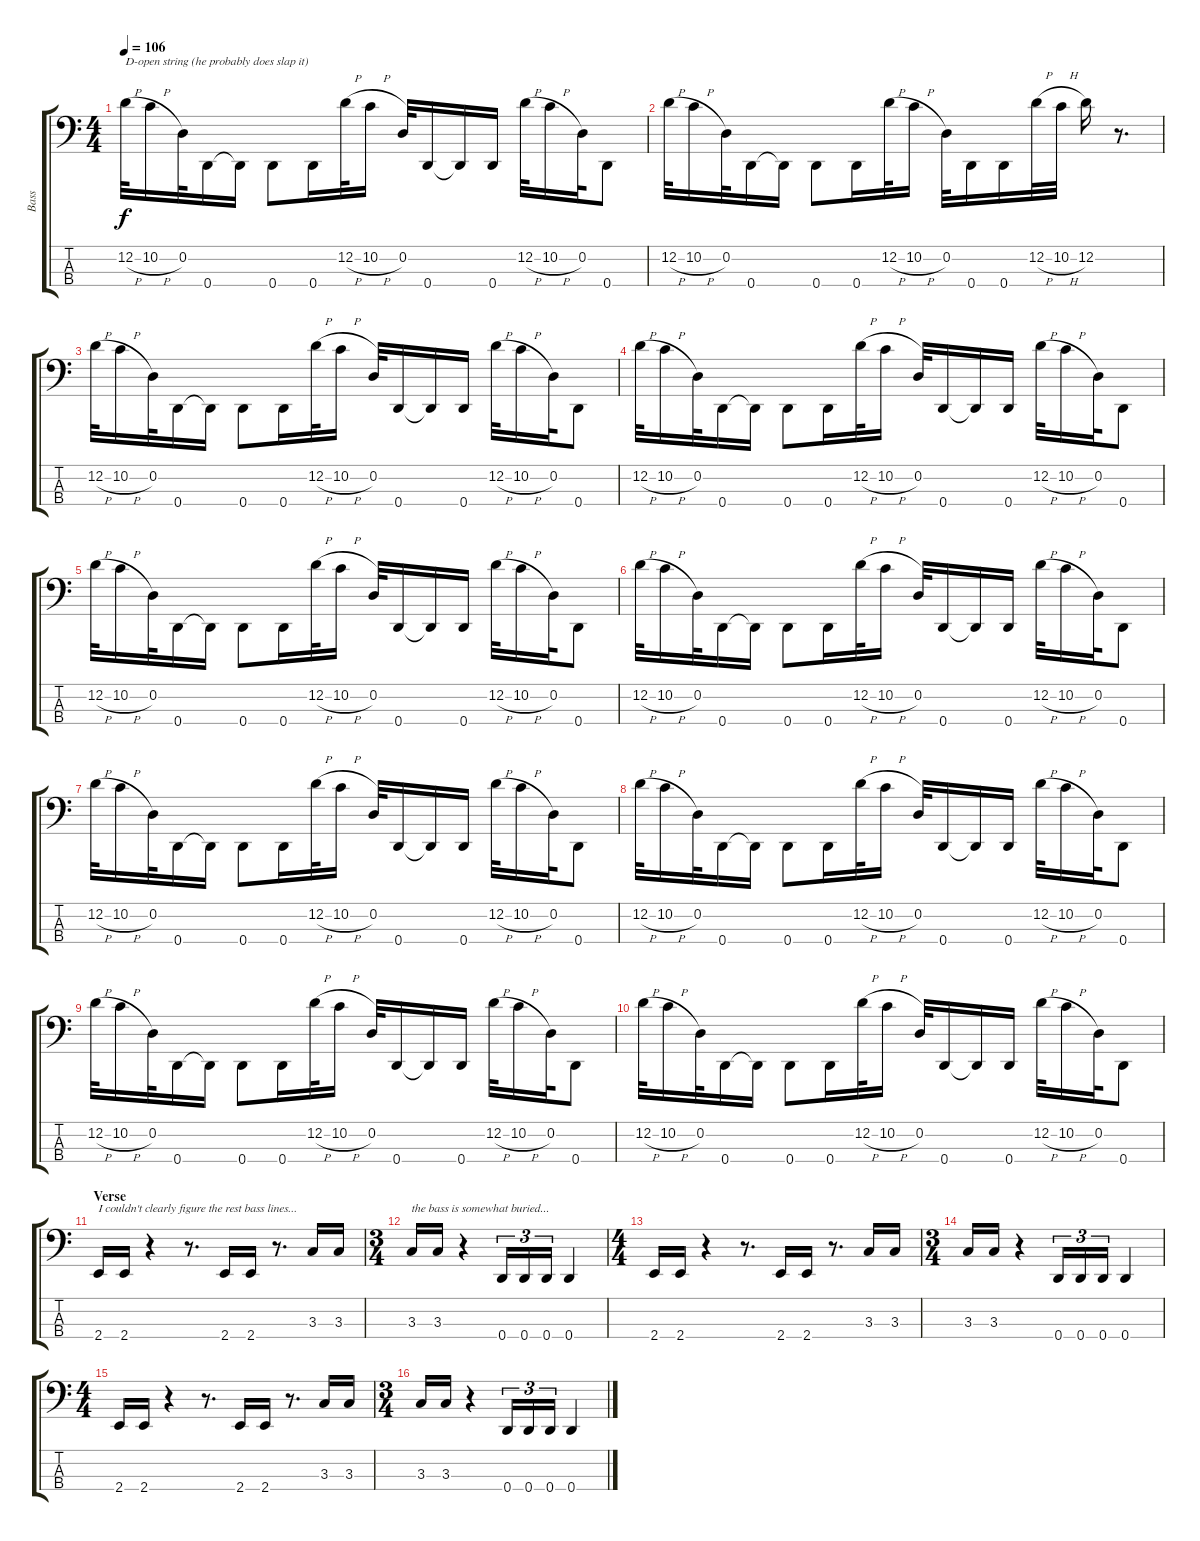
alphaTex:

\track ("Bass" "Bass") {instrument electricbassfinger}
\staff {score tabs}
\tuning (G2 D2 A1 D1) {hide}
\ts (4 4)
\tempo 106
\clef f4
\ks c
12.2{h}.32{txt "D-open string (he probably does slap it)" dy f} 10.2{h}.16 0.2.32 0.4.16 0.4{t}.16 0.4.8 0.4.16 12.2{h}.32 10.2{h}.16 0.2.32 0.4.16 0.4{t}.16 0.4.16 12.2{h}.32 10.2{h}.16 0.2.32 0.4.8 |
12.2{h}.32 10.2{h}.16 0.2.32 0.4.16 0.4{t}.16 0.4.8 0.4.16 12.2{h}.32 10.2{h}.16 0.2.32 0.4.16 0.4.16 12.2{h}.32 10.2{h}.32 12.2.16 r.8{d} |
12.2{h}.32{volume 10} 10.2{h}.16 0.2.32 0.4.16 0.4{t}.16 0.4.8 0.4.16 12.2{h}.32 10.2{h}.16 0.2.32 0.4.16 0.4{t}.16 0.4.16 12.2{h}.32 10.2{h}.16 0.2.32 0.4.8 |
12.2{h}.32 10.2{h}.16 0.2.32 0.4.16 0.4{t}.16 0.4.8 0.4.16 12.2{h}.32 10.2{h}.16 0.2.32 0.4.16 0.4{t}.16 0.4.16 12.2{h}.32 10.2{h}.16 0.2.32 0.4.8 |
12.2{h}.32 10.2{h}.16 0.2.32 0.4.16 0.4{t}.16 0.4.8 0.4.16 12.2{h}.32 10.2{h}.16 0.2.32 0.4.16 0.4{t}.16 0.4.16 12.2{h}.32 10.2{h}.16 0.2.32 0.4.8 |
12.2{h}.32 10.2{h}.16 0.2.32 0.4.16 0.4{t}.16 0.4.8 0.4.16 12.2{h}.32 10.2{h}.16 0.2.32 0.4.16 0.4{t}.16 0.4.16 12.2{h}.32 10.2{h}.16 0.2.32 0.4.8 |
12.2{h}.32 10.2{h}.16 0.2.32 0.4.16 0.4{t}.16 0.4.8 0.4.16 12.2{h}.32 10.2{h}.16 0.2.32 0.4.16 0.4{t}.16 0.4.16 12.2{h}.32 10.2{h}.16 0.2.32 0.4.8 |
12.2{h}.32 10.2{h}.16 0.2.32 0.4.16 0.4{t}.16 0.4.8 0.4.16 12.2{h}.32 10.2{h}.16 0.2.32 0.4.16 0.4{t}.16 0.4.16 12.2{h}.32 10.2{h}.16 0.2.32 0.4.8 |
12.2{h}.32 10.2{h}.16 0.2.32 0.4.16 0.4{t}.16 0.4.8 0.4.16 12.2{h}.32 10.2{h}.16 0.2.32 0.4.16 0.4{t}.16 0.4.16 12.2{h}.32 10.2{h}.16 0.2.32 0.4.8 |
12.2{h}.32 10.2{h}.16 0.2.32 0.4.16 0.4{t}.16 0.4.8 0.4.16 12.2{h}.32 10.2{h}.16 0.2.32 0.4.16 0.4{t}.16 0.4.16 12.2{h}.32 10.2{h}.16 0.2.32 0.4.8 |
\section ("" "Verse")
2.4.16{txt "I couldn't clearly figure the rest bass lines..." volume 13 instrument electricbassfinger} 2.4.16 r.4 r.8{d} 2.4.16 2.4.16 r.8{d} 3.3.16 3.3.16 |
\ts (3 4)
3.3.16{txt "the bass is somewhat buried..."} 3.3.16 r.4 0.4.16{tu (3 2)} 0.4.16{tu (3 2)} 0.4.16{tu (3 2)} 0.4.4 |
\ts (4 4)
2.4.16 2.4.16 r.4 r.8{d} 2.4.16 2.4.16 r.8{d} 3.3.16 3.3.16 |
\ts (3 4)
3.3.16 3.3.16 r.4 0.4.16{tu (3 2)} 0.4.16{tu (3 2)} 0.4.16{tu (3 2)} 0.4.4 |
\ts (4 4)
2.4.16 2.4.16 r.4 r.8{d} 2.4.16 2.4.16 r.8{d} 3.3.16 3.3.16 |
\ts (3 4)
3.3.16 3.3.16 r.4 0.4.16{tu (3 2)} 0.4.16{tu (3 2)} 0.4.16{tu (3 2)} 0.4.4
